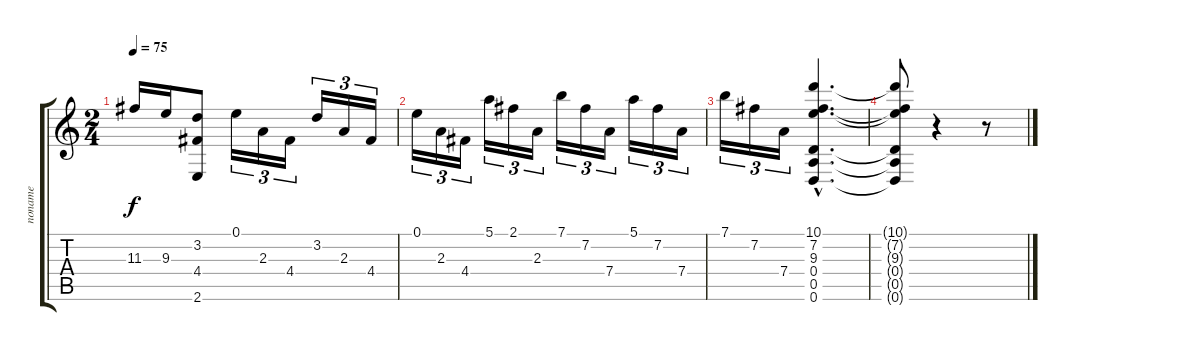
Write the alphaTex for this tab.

\track ("noname" "noname") {instrument acousticguitarnylon}
\staff {score tabs}
\tuning (E4 B3 G3 D3 A2 D2) {hide}
\ts (2 4)
\tempo 75
\clef g2
\ks c
11.3.16{dy f} 9.3.16 (3.2 4.4 2.6).8 0.1.16{tu (3 2)} 2.3.16{tu (3 2)} 4.4.16{tu (3 2)} 3.2.16{tu (3 2)} 2.3.16{tu (3 2)} 4.4.16{tu (3 2)} |
0.1.16{tu (3 2)} 2.3.16{tu (3 2)} 4.4.16{tu (3 2)} 5.1.16{tu (3 2)} 2.1.16{tu (3 2)} 2.3.16{tu (3 2)} 7.1.16{tu (3 2)} 7.2.16{tu (3 2)} 7.4.16{tu (3 2)} 5.1.16{tu (3 2)} 7.2.16{tu (3 2)} 7.4.16{tu (3 2)} |
7.1.16{tu (3 2)} 7.2.16{tu (3 2)} 7.4.16{tu (3 2)} (10.1{hac} 7.2{hac} 9.3{hac} 0.4{hac} 0.5{hac} 0.6{hac}).4{d} |
(10.1{t} 7.2{t} 9.3{t} 0.4{t} 0.5{t} 0.6{t}).8 r.4 r.8
